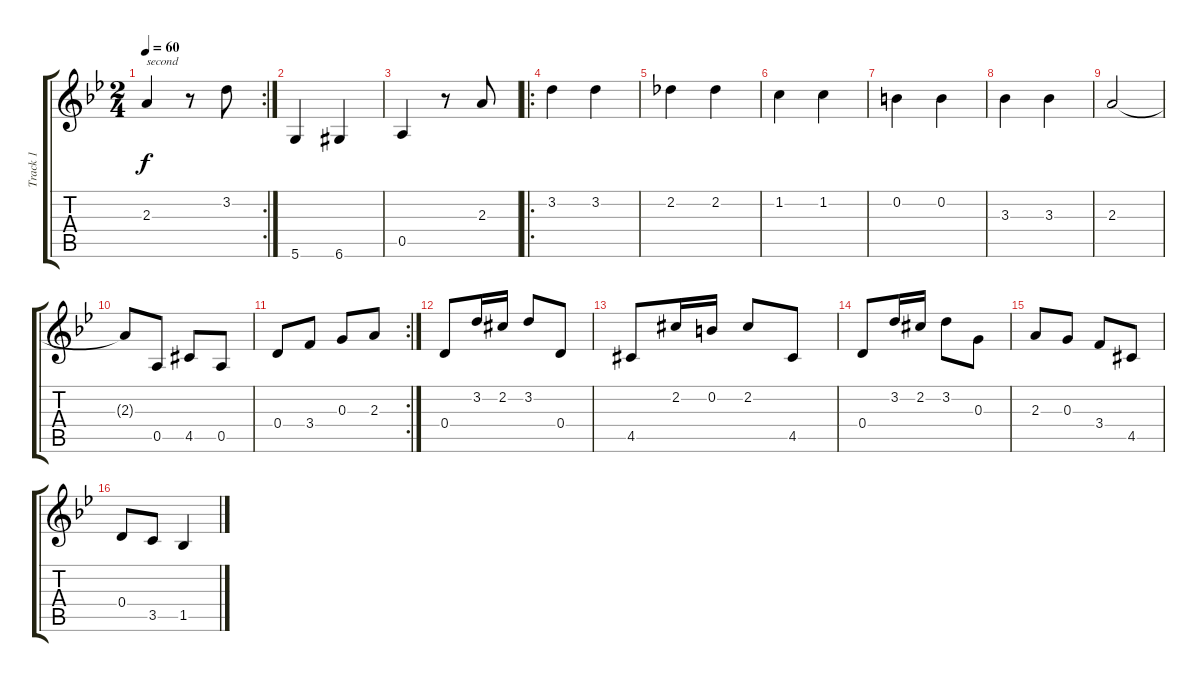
\track ("Track 1" "Track 1") {instrument acousticguitarsteel}
\staff {score tabs}
\tuning (E4 B3 G3 D3 A2 D2) {hide}
\rc 2
\ts (2 4)
\tempo 60
\clef g2
\ks bb
2.3.4{txt "second" dy f} r.8 3.2.8 |
5.6.4 6.6{acc #}.4 |
0.5.4 r.8 2.3.8 |
\ro
3.2.4 3.2.4 |
2.2.4 2.2.4 |
1.2.4 1.2.4 |
0.2.4 0.2.4 |
3.3.4 3.3.4 |
2.3.2 |
2.3{t}.8 0.5.8 4.5{acc #}.8 0.5.8 |
\rc 2
0.4.8 3.4.8 0.3.8 2.3.8 |
0.4.8 3.2.16 2.2{acc #}.16 3.2.8 0.4.8 |
4.5{acc #}.8 2.2{acc #}.16 0.2.16 2.2{acc #}.8 4.5{acc #}.8 |
0.4.8 3.2.16 2.2{acc #}.16 3.2.8 0.3.8 |
2.3.8 0.3.8 3.4.8 4.5{acc #}.8 |
0.4.8 3.5.8 1.5.4
